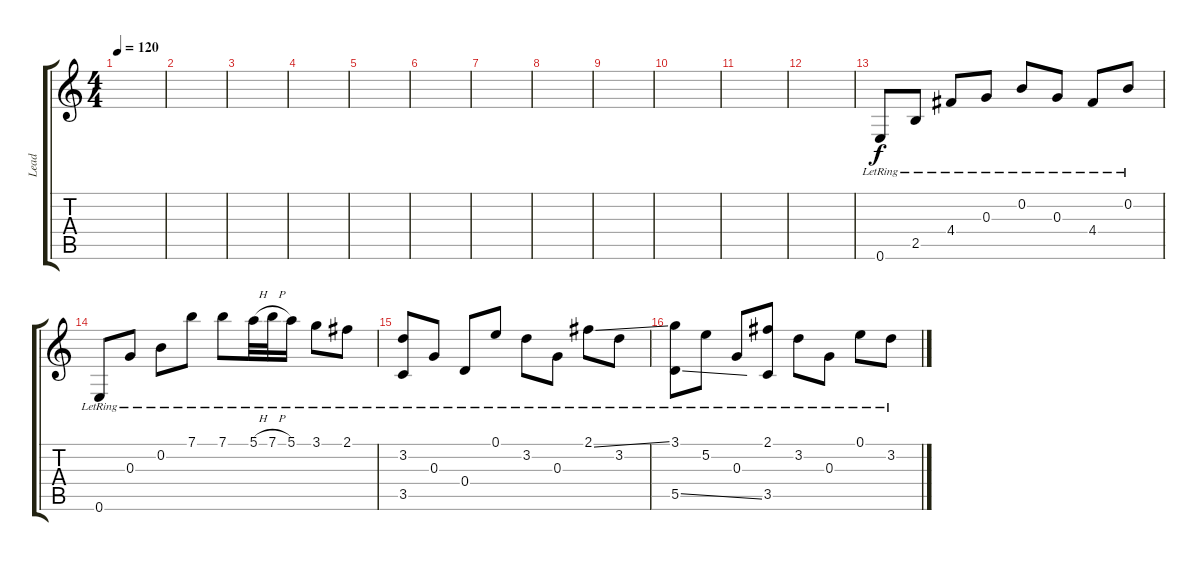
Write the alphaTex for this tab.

\track ("Lead" "Lead") {instrument acousticguitarsteel}
\staff {score tabs}
\tuning (E4 B3 G3 D3 A2 E2) {hide}
\ts (4 4)
\tempo 120
\clef g2
\ks c
|
|
|
|
|
|
|
|
|
|
|
|
0.6{lr}.8 2.5{lr}.8 4.4{lr}.8 0.3{lr}.8 0.2{lr}.8 0.3{lr}.8 4.4{lr}.8 0.2{lr}.8 |
0.6{lr}.8 0.3{lr}.8 0.2{lr}.8 7.1{lr}.8 7.1{lr}.8 5.1{h lr}.32 7.1{h lr}.32 5.1{lr}.16 3.1{lr}.8 2.1{lr}.8 |
(3.2{lr} 3.5{lr}).8 0.3{lr}.8 0.4{lr}.8 0.1{lr}.8 3.2{lr}.8 0.3{lr}.8 2.1{ss lr}.8 3.2{lr}.8 |
(3.1{lr} 5.5{ss lr}).8 5.2{lr}.8 0.3{lr}.8 (2.1{lr} 3.5{lr}).8 3.2{lr}.8 0.3{lr}.8 0.1{lr}.8 3.2{lr}.8
